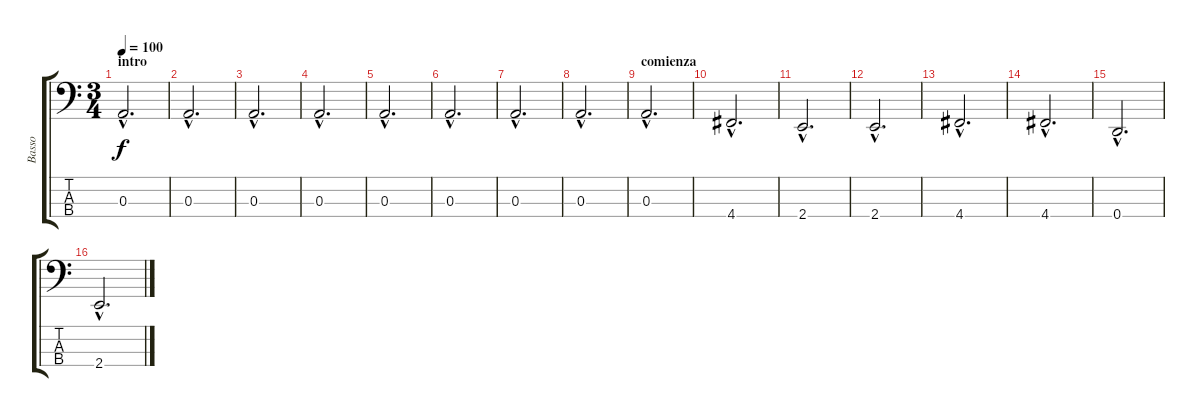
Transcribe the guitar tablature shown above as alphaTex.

\track ("Basso" "Basso") {instrument acousticbass}
\staff {score tabs}
\tuning (G2 D2 A1 D1) {hide}
\ts (3 4)
\section ("" "intro")
\tempo 100
\clef f4
\ks c
0.3{hac}.2{d dy f instrument acousticbass} |
0.3{hac}.2{d} |
0.3{hac}.2{d} |
0.3{hac}.2{d} |
0.3{hac}.2{d} |
0.3{hac}.2{d} |
0.3{hac}.2{d} |
0.3{hac}.2{d} |
\section ("" "comienza")
0.3{hac}.2{d} |
4.4{hac}.2{d} |
2.4{hac}.2{d} |
2.4{hac}.2{d} |
4.4{hac}.2{d} |
4.4{hac}.2{d} |
0.4{hac}.2{d} |
2.4{hac}.2{d}
